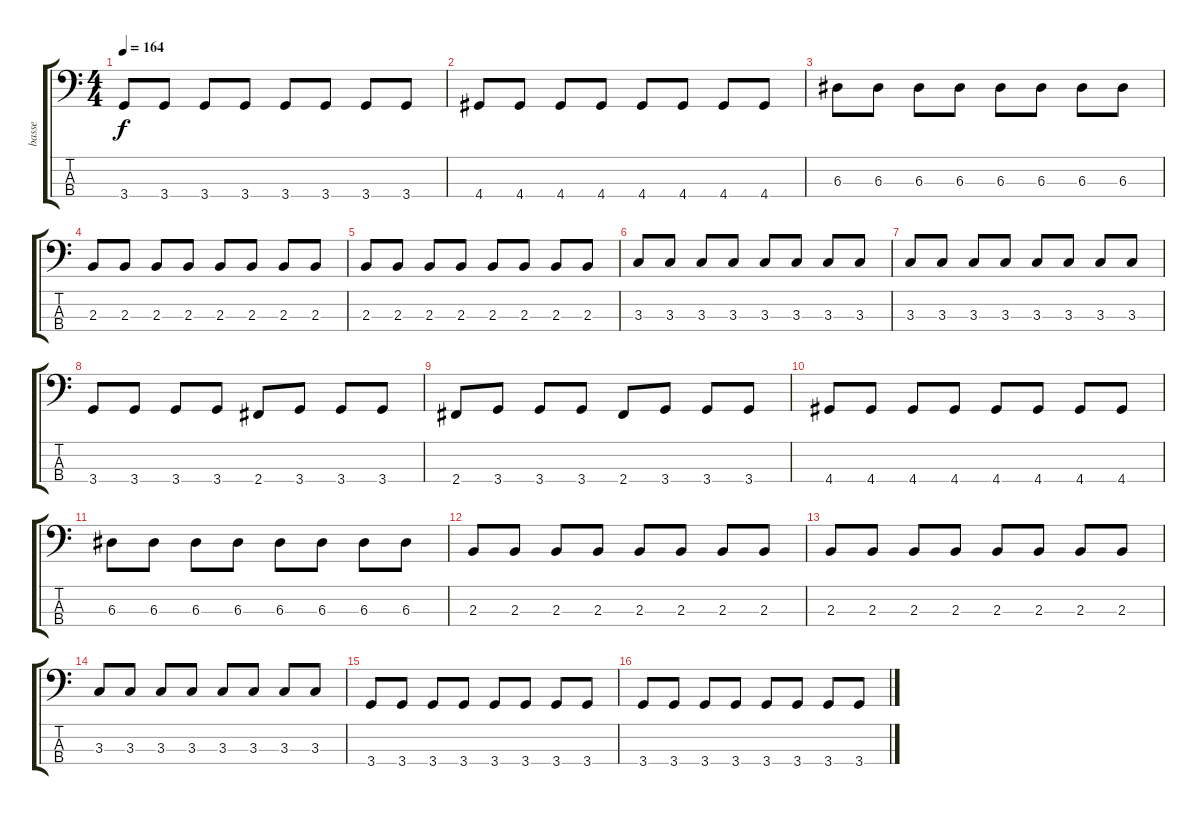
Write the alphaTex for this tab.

\track ("basse" "basse") {instrument electricbasspick}
\staff {score tabs}
\tuning (G2 D2 A1 E1) {hide}
\ts (4 4)
\tempo 164
\clef f4
\ks c
3.4.8{dy f} 3.4.8 3.4.8 3.4.8 3.4.8 3.4.8 3.4.8 3.4.8 |
4.4.8 4.4.8 4.4.8 4.4.8 4.4.8 4.4.8 4.4.8 4.4.8 |
6.3.8 6.3.8 6.3.8 6.3.8 6.3.8 6.3.8 6.3.8 6.3.8 |
2.3.8 2.3.8 2.3.8 2.3.8 2.3.8 2.3.8 2.3.8 2.3.8 |
2.3.8 2.3.8 2.3.8 2.3.8 2.3.8 2.3.8 2.3.8 2.3.8 |
3.3.8 3.3.8 3.3.8 3.3.8 3.3.8 3.3.8 3.3.8 3.3.8 |
3.3.8 3.3.8 3.3.8 3.3.8 3.3.8 3.3.8 3.3.8 3.3.8 |
3.4.8 3.4.8 3.4.8 3.4.8 2.4.8 3.4.8 3.4.8 3.4.8 |
2.4.8 3.4.8 3.4.8 3.4.8 2.4.8 3.4.8 3.4.8 3.4.8 |
4.4.8 4.4.8 4.4.8 4.4.8 4.4.8 4.4.8 4.4.8 4.4.8 |
6.3.8 6.3.8 6.3.8 6.3.8 6.3.8 6.3.8 6.3.8 6.3.8 |
2.3.8 2.3.8 2.3.8 2.3.8 2.3.8 2.3.8 2.3.8 2.3.8 |
2.3.8 2.3.8 2.3.8 2.3.8 2.3.8 2.3.8 2.3.8 2.3.8 |
3.3.8 3.3.8 3.3.8 3.3.8 3.3.8 3.3.8 3.3.8 3.3.8 |
3.4.8 3.4.8 3.4.8 3.4.8 3.4.8 3.4.8 3.4.8 3.4.8 |
3.4.8 3.4.8 3.4.8 3.4.8 3.4.8 3.4.8 3.4.8 3.4.8
